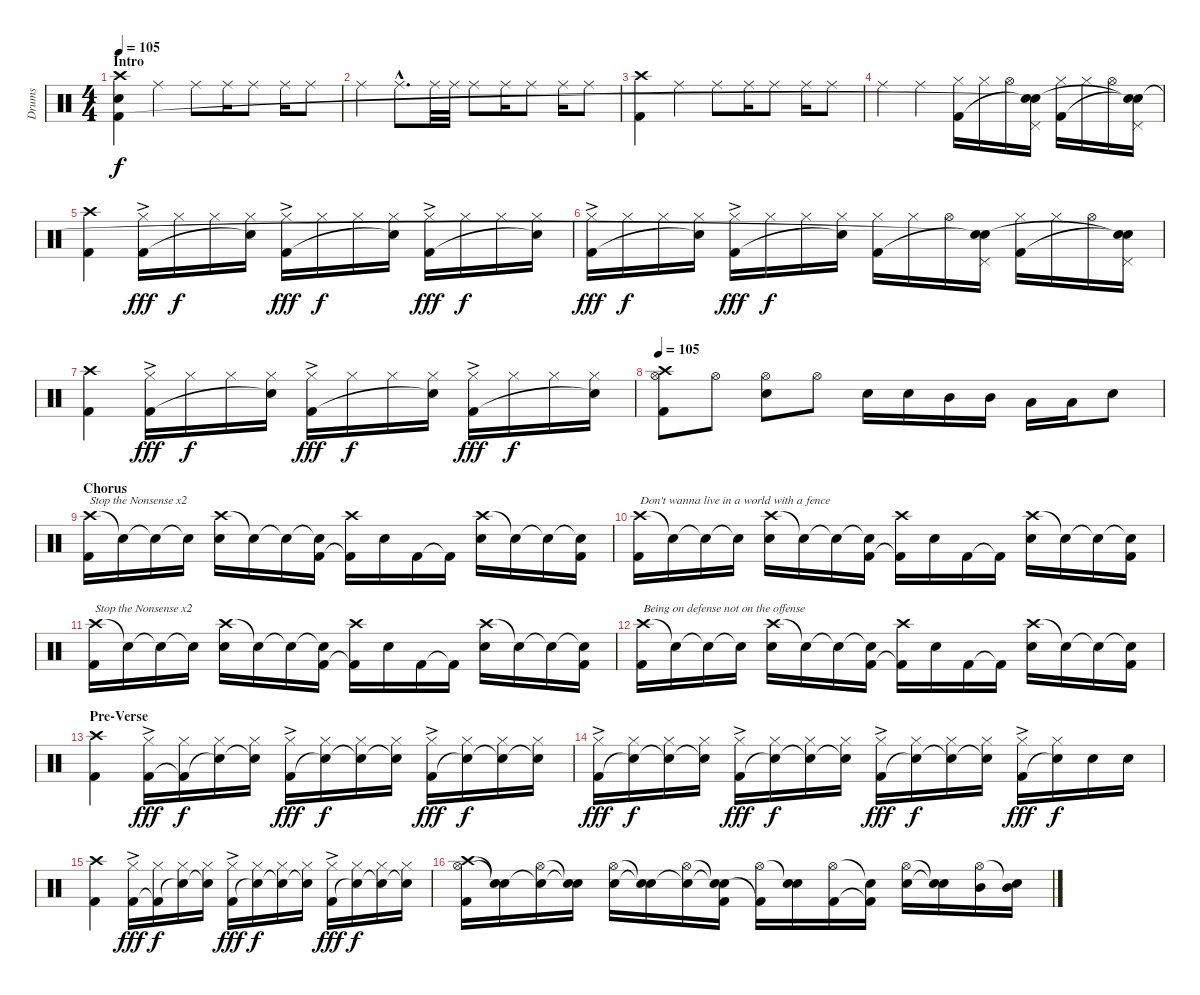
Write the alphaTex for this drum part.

\track ("Drums" "Drums") {instrument percussion}
\staff {score}
\articulation defaults
\ts (4 4)
\section ("" "Intro")
\tempo 105
\tempo 100
\tempo 105
\clef neutral
\ks c
("Crash high (hit)" "Snare (hit)" "Kick (hit) 2").4{dy f} "Ride (middle)".4 "Ride (middle)".8 "Ride (middle)".16 "Ride (middle)".8 "Ride (middle)".16 "Ride (middle)".8 |
"Ride (middle)".4 "Ride (middle)"{hac}.8{d} "Ride (middle)".32 "Ride (middle)".32 "Ride (middle)".8 "Ride (middle)".16 "Ride (middle)".8 "Ride (middle)".16 "Ride (middle)".8 |
("Crash high (hit)" "Kick (hit) 2").4 "Ride (middle)".4 "Ride (middle)".8 "Ride (middle)".16 "Ride (middle)".8 "Ride (middle)".16 "Ride (middle)".8 |
"Ride (middle)".4 "Ride (middle)".4 ("Hi-Hat (closed)" "Kick (hit) 2").16 "Hi-Hat (closed)".16 "Hi-Hat (open)".16 ("Pedal Hi-Hat (hit)" "Snare (hit)"{t} "Snare (hit)"{t}).16 ("Hi-Hat (closed)" "Kick (hit) 2").16 "Hi-Hat (closed)".16 "Hi-Hat (open)".16 ("Pedal Hi-Hat (hit)" "Snare (hit)"{t} "Snare (hit)"{t}).16 |
("Crash high (hit)" "Kick (hit) 2").4 ("Hi-Hat (closed)"{ac} "Kick (hit) 2").16{dy fff} "Hi-Hat (closed)".16{dy f} "Hi-Hat (closed)".16 ("Hi-Hat (closed)" "Snare (hit)"{t}).16 ("Hi-Hat (closed)"{ac} "Kick (hit) 2").16{dy fff} "Hi-Hat (closed)".16{dy f} "Hi-Hat (closed)".16 ("Hi-Hat (closed)" "Snare (hit)"{t}).16 ("Hi-Hat (closed)"{ac} "Kick (hit) 2").16{dy fff} "Hi-Hat (closed)".16{dy f} "Hi-Hat (closed)".16 ("Hi-Hat (closed)" "Snare (hit)"{t}).16 |
("Hi-Hat (closed)"{ac} "Kick (hit) 2").16{dy fff} "Hi-Hat (closed)".16{dy f} "Hi-Hat (closed)".16 ("Hi-Hat (closed)" "Snare (hit)"{t}).16 ("Hi-Hat (closed)"{ac} "Kick (hit) 2").16{dy fff} "Hi-Hat (closed)".16{dy f} "Hi-Hat (closed)".16 ("Hi-Hat (closed)" "Snare (hit)"{t}).16 ("Hi-Hat (closed)" "Kick (hit) 2").16 "Hi-Hat (closed)".16 "Hi-Hat (open)".16 ("Pedal Hi-Hat (hit)" "Snare (hit)"{t} "Snare (hit)"{t}).16 ("Hi-Hat (closed)" "Kick (hit) 2").16 "Hi-Hat (closed)".16 "Hi-Hat (open)".16 ("Pedal Hi-Hat (hit)" "Snare (hit)"{t} "Snare (hit)"{t}).16 |
("Crash high (hit)" "Kick (hit) 2").4 ("Hi-Hat (closed)"{ac} "Kick (hit) 2").16{dy fff} "Hi-Hat (closed)".16{dy f} "Hi-Hat (closed)".16 ("Hi-Hat (closed)" "Snare (hit)"{t}).16 ("Hi-Hat (closed)"{ac} "Kick (hit) 2").16{dy fff} "Hi-Hat (closed)".16{dy f} "Hi-Hat (closed)".16 ("Hi-Hat (closed)" "Snare (hit)"{t}).16 ("Hi-Hat (closed)"{ac} "Kick (hit) 2").16{dy fff} "Hi-Hat (closed)".16{dy f} "Hi-Hat (closed)".16 ("Hi-Hat (closed)" "Snare (hit)"{t}).16 |
\tempo 105
("Hi-Hat (open)" "Crash high (hit)" "Kick (hit) 2").8 "Hi-Hat (open)".8 ("Hi-Hat (open)" "Snare (hit) 2").8 "Hi-Hat (open)".8 "Snare (hit) 2".16 "Snare (hit) 2".16 "Mid Tom (hit)".16 "Mid Tom (hit)".16 "Low Floor Tom (hit)".16 "Low Floor Tom (hit)".16 "Snare (hit) 2".8 |
\section ("" "Chorus")
("Crash high (hit)" "Kick (hit) 2").16{txt "Stop the Nonsense x2"} "Snare (hit)"{t}.16 "Snare (hit)"{t}.16 "Snare (hit)"{t}.16 ("Crash high (hit)" "Snare (hit) 2").16 "Snare (hit)"{t}.16 "Snare (hit)"{t}.16 ("Snare (hit)"{t} "Kick (hit) 2").16 ("Crash high (hit)" "Kick (hit) 2"{t}).16 "Snare (hit) 2".16 "Kick (hit) 2".16 "Kick (hit) 2"{t}.16 ("Crash high (hit)" "Snare (hit) 2").16 "Snare (hit) 2"{t}.16 "Snare (hit)"{t}.16 ("Snare (hit)"{t} "Kick (hit) 2").16 |
("Crash high (hit)" "Kick (hit) 2").16{txt "Don't wanna live in a world with a fence"} "Snare (hit)"{t}.16 "Snare (hit)"{t}.16 "Snare (hit)"{t}.16 ("Crash high (hit)" "Snare (hit) 2").16 "Snare (hit)"{t}.16 "Snare (hit)"{t}.16 ("Snare (hit)"{t} "Kick (hit) 2").16 ("Crash high (hit)" "Kick (hit) 2"{t}).16 "Snare (hit) 2".16 "Kick (hit) 2".16 "Kick (hit) 2"{t}.16 ("Crash high (hit)" "Snare (hit) 2").16 "Snare (hit) 2"{t}.16 "Snare (hit)"{t}.16 ("Snare (hit)"{t} "Kick (hit) 2").16 |
("Crash high (hit)" "Kick (hit) 2").16{txt "Stop the Nonsense x2"} "Snare (hit)"{t}.16 "Snare (hit)"{t}.16 "Snare (hit)"{t}.16 ("Crash high (hit)" "Snare (hit) 2").16 "Snare (hit)"{t}.16 "Snare (hit)"{t}.16 ("Snare (hit)"{t} "Kick (hit) 2").16 ("Crash high (hit)" "Kick (hit) 2"{t}).16 "Snare (hit) 2".16 "Kick (hit) 2".16 "Kick (hit) 2"{t}.16 ("Crash high (hit)" "Snare (hit) 2").16 "Snare (hit) 2"{t}.16 "Snare (hit)"{t}.16 ("Snare (hit)"{t} "Kick (hit) 2").16 |
("Crash high (hit)" "Kick (hit) 2").16{txt "Being on defense not on the offense"} "Snare (hit)"{t}.16 "Snare (hit)"{t}.16 "Snare (hit)"{t}.16 ("Crash high (hit)" "Snare (hit) 2").16 "Snare (hit)"{t}.16 "Snare (hit)"{t}.16 ("Snare (hit)"{t} "Kick (hit) 2").16 ("Crash high (hit)" "Kick (hit) 2"{t}).16 "Snare (hit) 2".16 "Kick (hit) 2".16 "Kick (hit) 2"{t}.16 ("Crash high (hit)" "Snare (hit) 2").16 "Snare (hit) 2"{t}.16 "Snare (hit)"{t}.16 ("Snare (hit)"{t} "Kick (hit) 2").16 |
\section ("" "Pre-Verse")
("Crash high (hit)" "Kick (hit) 2").4 ("Hi-Hat (closed)"{ac} "Kick (hit) 2").16{dy fff} ("Hi-Hat (closed)" "Kick (hit) 2"{t}).16{dy f} ("Hi-Hat (closed)" "Snare (hit)"{t}).16 ("Hi-Hat (closed)" "Snare (hit)"{t}).16 ("Hi-Hat (closed)"{ac} "Kick (hit) 2").16{dy fff} ("Hi-Hat (closed)" "Snare (hit)"{t}).16{dy f} ("Hi-Hat (closed)" "Snare (hit)"{t}).16 ("Hi-Hat (closed)" "Snare (hit)"{t}).16 ("Hi-Hat (closed)"{ac} "Kick (hit) 2").16{dy fff} ("Hi-Hat (closed)" "Snare (hit)"{t}).16{dy f} ("Hi-Hat (closed)" "Snare (hit)"{t}).16 ("Hi-Hat (closed)" "Snare (hit)"{t}).16 |
("Hi-Hat (closed)"{ac} "Kick (hit) 2").16{dy fff} ("Hi-Hat (closed)" "Snare (hit)"{t}).16{dy f} ("Hi-Hat (closed)" "Snare (hit)"{t}).16 ("Hi-Hat (closed)" "Snare (hit)"{t}).16 ("Hi-Hat (closed)"{ac} "Kick (hit) 2").16{dy fff} ("Hi-Hat (closed)" "Snare (hit)"{t}).16{dy f} ("Hi-Hat (closed)" "Snare (hit)"{t}).16 ("Hi-Hat (closed)" "Snare (hit)"{t}).16 ("Hi-Hat (closed)"{ac} "Kick (hit) 2").16{dy fff} ("Hi-Hat (closed)" "Snare (hit)"{t}).16{dy f} ("Hi-Hat (closed)" "Snare (hit)"{t}).16 ("Hi-Hat (closed)" "Snare (hit)"{t}).16 ("Hi-Hat (closed)"{ac} "Kick (hit) 2").16{dy fff} ("Hi-Hat (closed)" "Snare (hit)"{t}).16{dy f} "Snare (hit) 2".16 "Snare (hit) 2".16 |
("Crash high (hit)" "Kick (hit) 2").4 ("Hi-Hat (closed)"{ac} "Kick (hit) 2").16{dy fff} ("Hi-Hat (closed)" "Kick (hit) 2"{t}).16{dy f} ("Hi-Hat (closed)" "Snare (hit)"{t}).16 ("Hi-Hat (closed)" "Snare (hit)"{t}).16 ("Hi-Hat (closed)"{ac} "Kick (hit) 2").16{dy fff} ("Hi-Hat (closed)" "Snare (hit)"{t}).16{dy f} ("Hi-Hat (closed)" "Snare (hit)"{t}).16 ("Hi-Hat (closed)" "Snare (hit)"{t}).16 ("Hi-Hat (closed)"{ac} "Kick (hit) 2").16{dy fff} ("Hi-Hat (closed)" "Snare (hit)"{t}).16{dy f} ("Hi-Hat (closed)" "Snare (hit)"{t}).16 ("Hi-Hat (closed)" "Snare (hit)"{t}).16 |
("Hi-Hat (open)" "Crash high (hit)" "Kick (hit) 2").16 ("Snare (hit)"{t} "Snare (hit)"{t}).16 ("Hi-Hat (open)" "Snare (hit)"{t}).16 ("Snare (hit)"{t} "Snare (hit)"{t}).16 ("Hi-Hat (open)" "Snare (hit) 2").16 ("Snare (hit)"{t} "Snare (hit)"{t}).16 ("Hi-Hat (open)" "Snare (hit)"{t}).16 ("Snare (hit)"{t} "Snare (hit)"{t} "Kick (hit) 2").16 ("Hi-Hat (open)" "Kick (hit) 2"{t}).16 ("Snare (hit)"{t} "Snare (hit) 2").16 ("Hi-Hat (open)" "Kick (hit) 2").16 ("Snare (hit)"{t} "Kick (hit) 2"{t}).16 ("Hi-Hat (open)" "Snare (hit) 2").16 ("Snare (hit)"{t} "Snare (hit) 2"{t}).16 ("Hi-Hat (open)" "Mid Tom (hit)").16 ("Snare (hit)"{t} "Mid Tom (hit)").16
